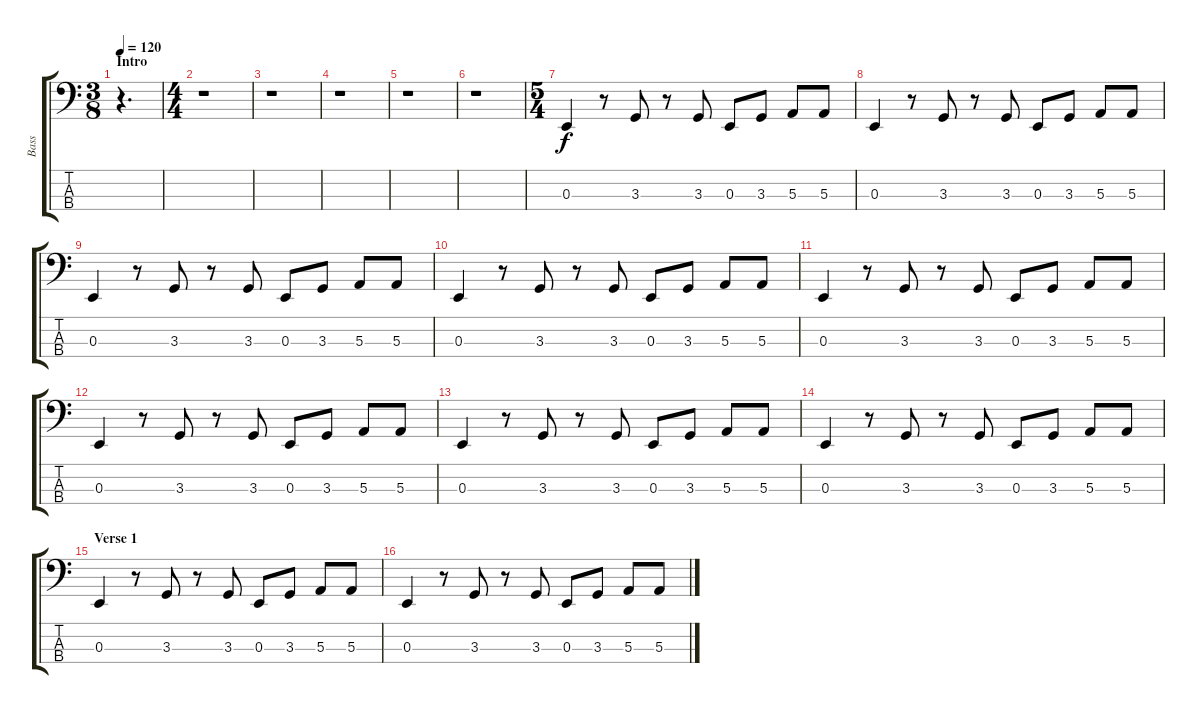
\track ("Bass" "Bass") {instrument electricbassfinger}
\staff {score tabs}
\tuning (B2 B1 E1 E1) {hide}
\ts (3 8)
\section ("" "Intro")
\tempo 120
\clef f4
\ks c
r.4{d dy f instrument electricbassfinger} |
\ts (4 4)
r.1 |
r.1 |
r.1 |
r.1 |
r.1 |
\ts (5 4)
0.3.4 r.8 3.3.8 r.8 3.3.8 0.3.8 3.3.8 5.3.8 5.3.8 |
0.3.4 r.8 3.3.8 r.8 3.3.8 0.3.8 3.3.8 5.3.8 5.3.8 |
0.3.4 r.8 3.3.8 r.8 3.3.8 0.3.8 3.3.8 5.3.8 5.3.8 |
0.3.4 r.8 3.3.8 r.8 3.3.8 0.3.8 3.3.8 5.3.8 5.3.8 |
0.3.4 r.8 3.3.8 r.8 3.3.8 0.3.8 3.3.8 5.3.8 5.3.8 |
0.3.4 r.8 3.3.8 r.8 3.3.8 0.3.8 3.3.8 5.3.8 5.3.8 |
0.3.4 r.8 3.3.8 r.8 3.3.8 0.3.8 3.3.8 5.3.8 5.3.8 |
0.3.4 r.8 3.3.8 r.8 3.3.8 0.3.8 3.3.8 5.3.8 5.3.8 |
\section ("" "Verse 1")
0.3.4 r.8 3.3.8 r.8 3.3.8 0.3.8 3.3.8 5.3.8 5.3.8 |
0.3.4 r.8 3.3.8 r.8 3.3.8 0.3.8 3.3.8 5.3.8 5.3.8
